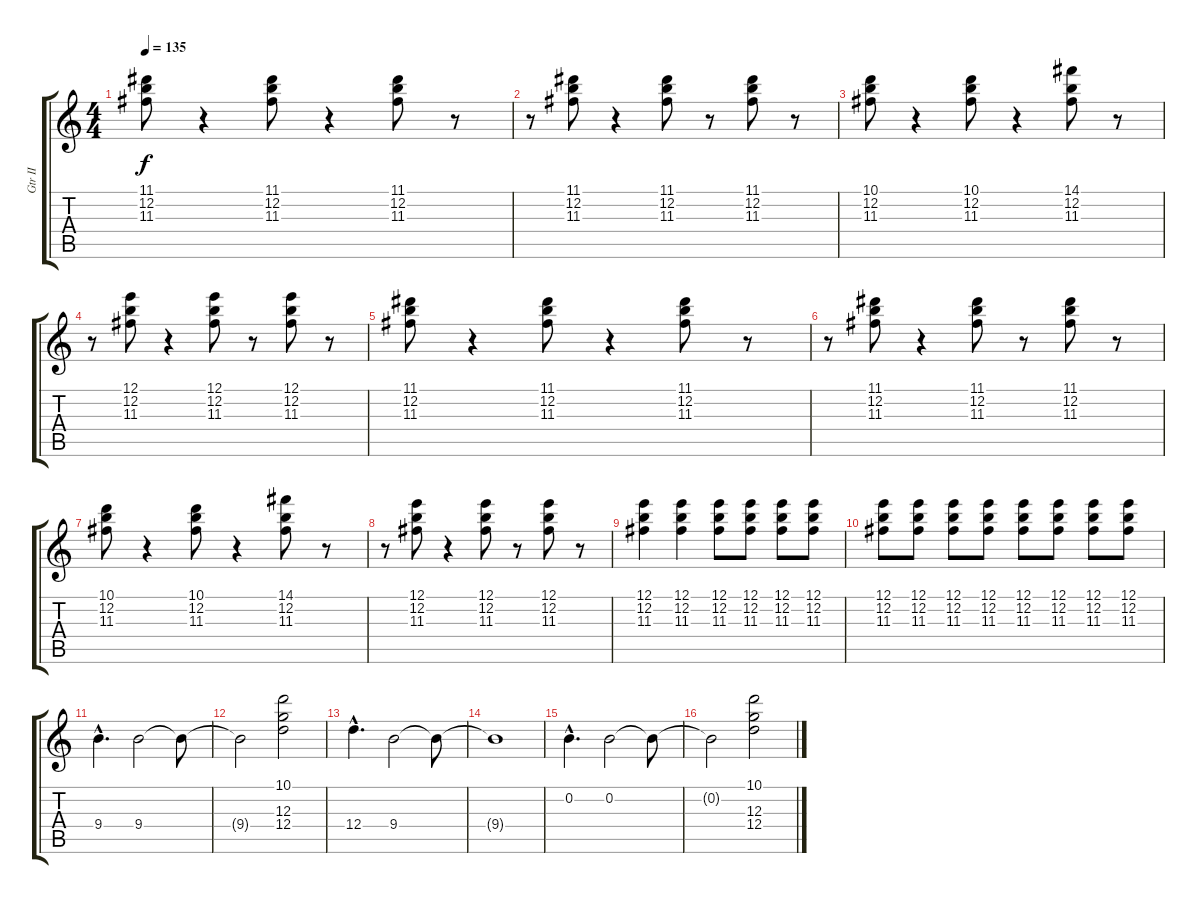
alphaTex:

\track ("Gtr II" "Gtr II") {instrument overdrivenguitar}
\staff {score tabs}
\tuning (E4 B3 G3 D3 A2 E2) {hide}
\ts (4 4)
\tempo 135
\clef g2
\ks c
(11.1 12.2 11.3).8{dy f} r.4 (11.1 12.2 11.3).8 r.4 (11.1 12.2 11.3).8 r.8 |
r.8 (11.1 12.2 11.3).8 r.4 (11.1 12.2 11.3).8 r.8 (11.1 12.2 11.3).8 r.8 |
(10.1 12.2 11.3).8 r.4 (10.1 12.2 11.3).8 r.4 (14.1 12.2 11.3).8 r.8 |
r.8 (12.1 12.2 11.3).8 r.4 (12.1 12.2 11.3).8 r.8 (12.1 12.2 11.3).8 r.8 |
(11.1 12.2 11.3).8 r.4 (11.1 12.2 11.3).8 r.4 (11.1 12.2 11.3).8 r.8 |
r.8 (11.1 12.2 11.3).8 r.4 (11.1 12.2 11.3).8 r.8 (11.1 12.2 11.3).8 r.8 |
(10.1 12.2 11.3).8 r.4 (10.1 12.2 11.3).8 r.4 (14.1 12.2 11.3).8 r.8 |
r.8 (12.1 12.2 11.3).8 r.4 (12.1 12.2 11.3).8 r.8 (12.1 12.2 11.3).8 r.8 |
(12.1 12.2 11.3).4 (12.1 12.2 11.3).4 (12.1 12.2 11.3).8 (12.1 12.2 11.3).8 (12.1 12.2 11.3).8 (12.1 12.2 11.3).8 |
(12.1 12.2 11.3).8 (12.1 12.2 11.3).8 (12.1 12.2 11.3).8 (12.1 12.2 11.3).8 (12.1 12.2 11.3).8 (12.1 12.2 11.3).8 (12.1 12.2 11.3).8 (12.1 12.2 11.3).8 |
9.4{hac}.4{d} 9.4.2 9.4{t}.8 |
9.4{t}.2 (10.1 12.3 12.4).2 |
12.4{hac}.4{d} 9.4.2 9.4{t}.8 |
9.4{t}.1 |
0.2{hac}.4{d} 0.2.2 0.2{t}.8 |
0.2{t}.2 (10.1 12.3 12.4).2
